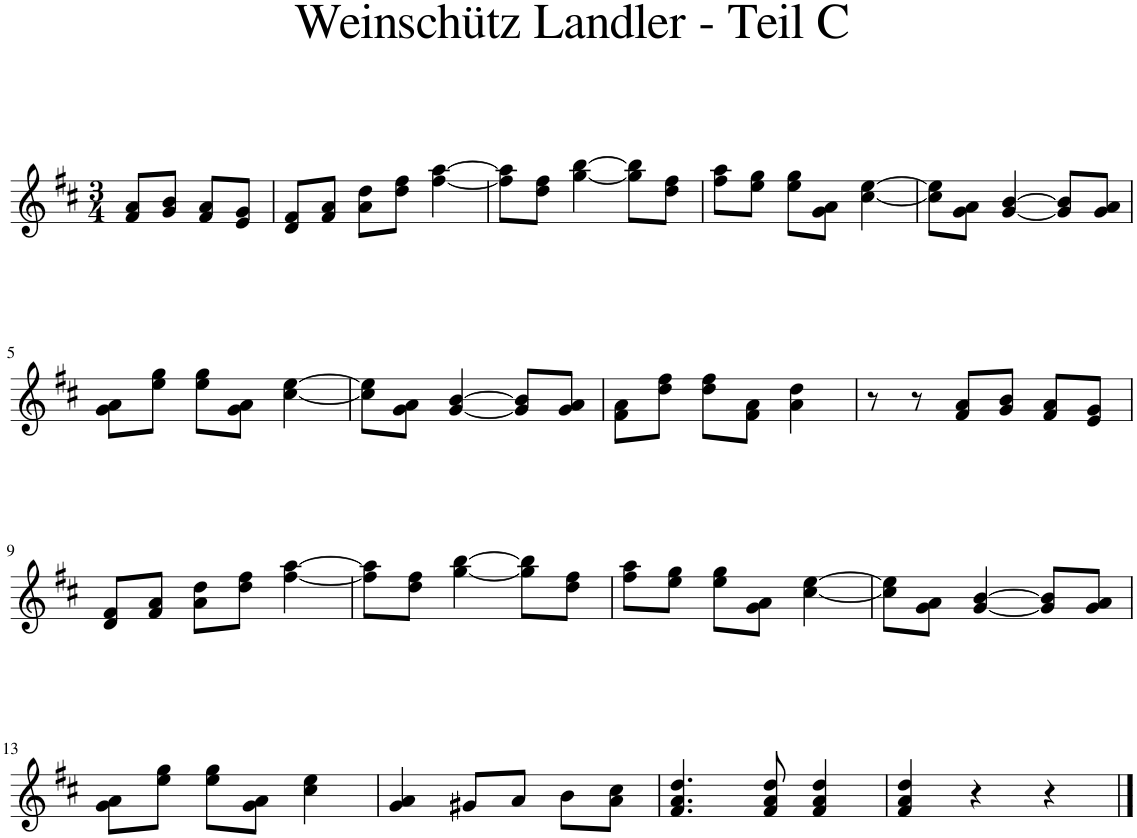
**kern
*part1
*staff1
*I"Piano
*I'Pno.
*clefG2
*k[f#c#]
*M3/4
=
8f#/ 8a/L
8g/ 8b/J
8f#/ 8a/L
8e/ 8g/J
=1
8d/ 8f#/L
8f#/ 8a/J
8a\ 8dd\L
8dd\ 8ff#\J
[4ff#\ [4aa\
=2
8ff#\] 8aa\]L
8dd\ 8ff#\J
[4gg\ [4bb\
8gg\] 8bb\]L
8dd\ 8ff#\J
=3
8ff#\ 8aa\L
8ee\ 8gg\J
8ee\ 8gg\L
8g\ 8a\J
[4cc#\ [4ee\
=4
8cc#\] 8ee\]L
8g\ 8a\J
[4g/ [4b/
8g/] 8b/]L
8g/ 8a/J
!!LO:LB:g=z
=5
8g\ 8a\L
8ee\ 8gg\J
8ee\ 8gg\L
8g\ 8a\J
[4cc#\ [4ee\
=6
8cc#\] 8ee\]L
8g\ 8a\J
[4g/ [4b/
8g/] 8b/]L
8g/ 8a/J
=7
8f#\ 8a\L
8dd\ 8ff#\J
8dd\ 8ff#\L
8f#\ 8a\J
4a\ 4dd\
=8
8r
8r
8f#/ 8a/L
8g/ 8b/J
8f#/ 8a/L
8e/ 8g/J
!!LO:LB:g=z
=9
8d/ 8f#/L
8f#/ 8a/J
8a\ 8dd\L
8dd\ 8ff#\J
[4ff#\ [4aa\
=10
8ff#\] 8aa\]L
8dd\ 8ff#\J
[4gg\ [4bb\
8gg\] 8bb\]L
8dd\ 8ff#\J
=11
8ff#\ 8aa\L
8ee\ 8gg\J
8ee\ 8gg\L
8g\ 8a\J
[4cc#\ [4ee\
=12
8cc#\] 8ee\]L
8g\ 8a\J
[4g/ [4b/
8g/] 8b/]L
8g/ 8a/J
!!LO:LB:g=z
=13
8g\ 8a\L
8ee\ 8gg\J
8ee\ 8gg\L
8g\ 8a\J
4cc#\ 4ee\
=14
4g/ 4a/
8g#X/L
8a/J
8b\L
8a\ 8cc#\J
=15
4.f#/ 4.a/ 4.dd/
8f#/ 8a/ 8dd/
4f#/ 4a/ 4dd/
=16
4f#/ 4a/ 4dd/
4r
4r
==
*-
